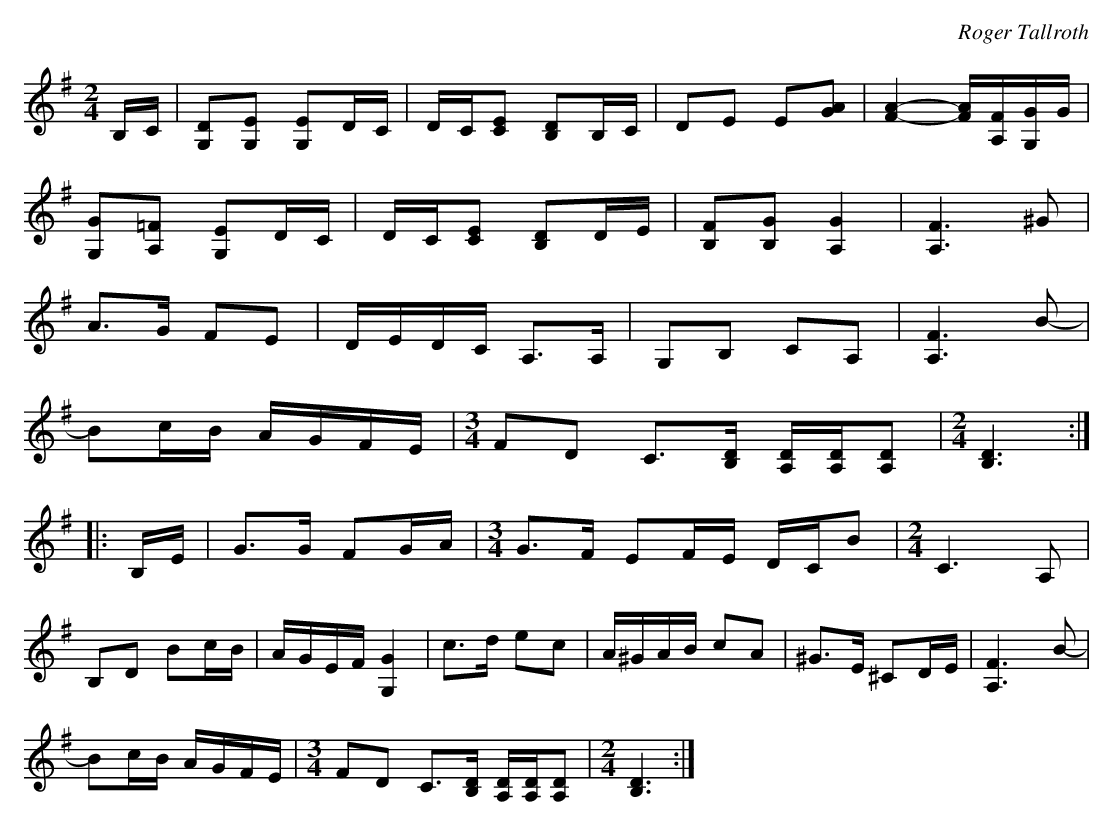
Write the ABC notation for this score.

X:1
C:Roger Tallroth
M:2/4
L:1/16
K:G
B,C|[G,D]2[G,E]2 [G,E]2DC|DC[CE]2 [B,D]2B,C|D2E2 E2[GA]2|[FA]4- [FA][A,F][G,G]G|
[G,G]2[A,=F]2 [G,E]2DC|DC[CE]2 [B,D]2DE|[B,F]2[B,G]2 [A,G]4|[A,F]6 ^G2|
A3G F2E2|DEDC A,3A,|G,2B,2 C2A,2|[A,F]6 B2-|
B2cB AGFE|[M:3/4]F2D2 C3[B,D] [A,D][A,D][A,D]2|[M:2/4][B,D]6:|
|:B,E|G3G F2GA|[M:3/4]G3F E2FE DCB2|[M:2/4]C6 A,2|
B,2D2 B2cB|AGEF [G,G]4|c3d e2c2|A^GAB c2A2|^G3E ^C2DE|[A,F]6 B2-|
B2cB AGFE|[M:3/4]F2D2 C3[B,D] [A,D][A,D][A,D]2|[M:2/4][B,D]6:|
